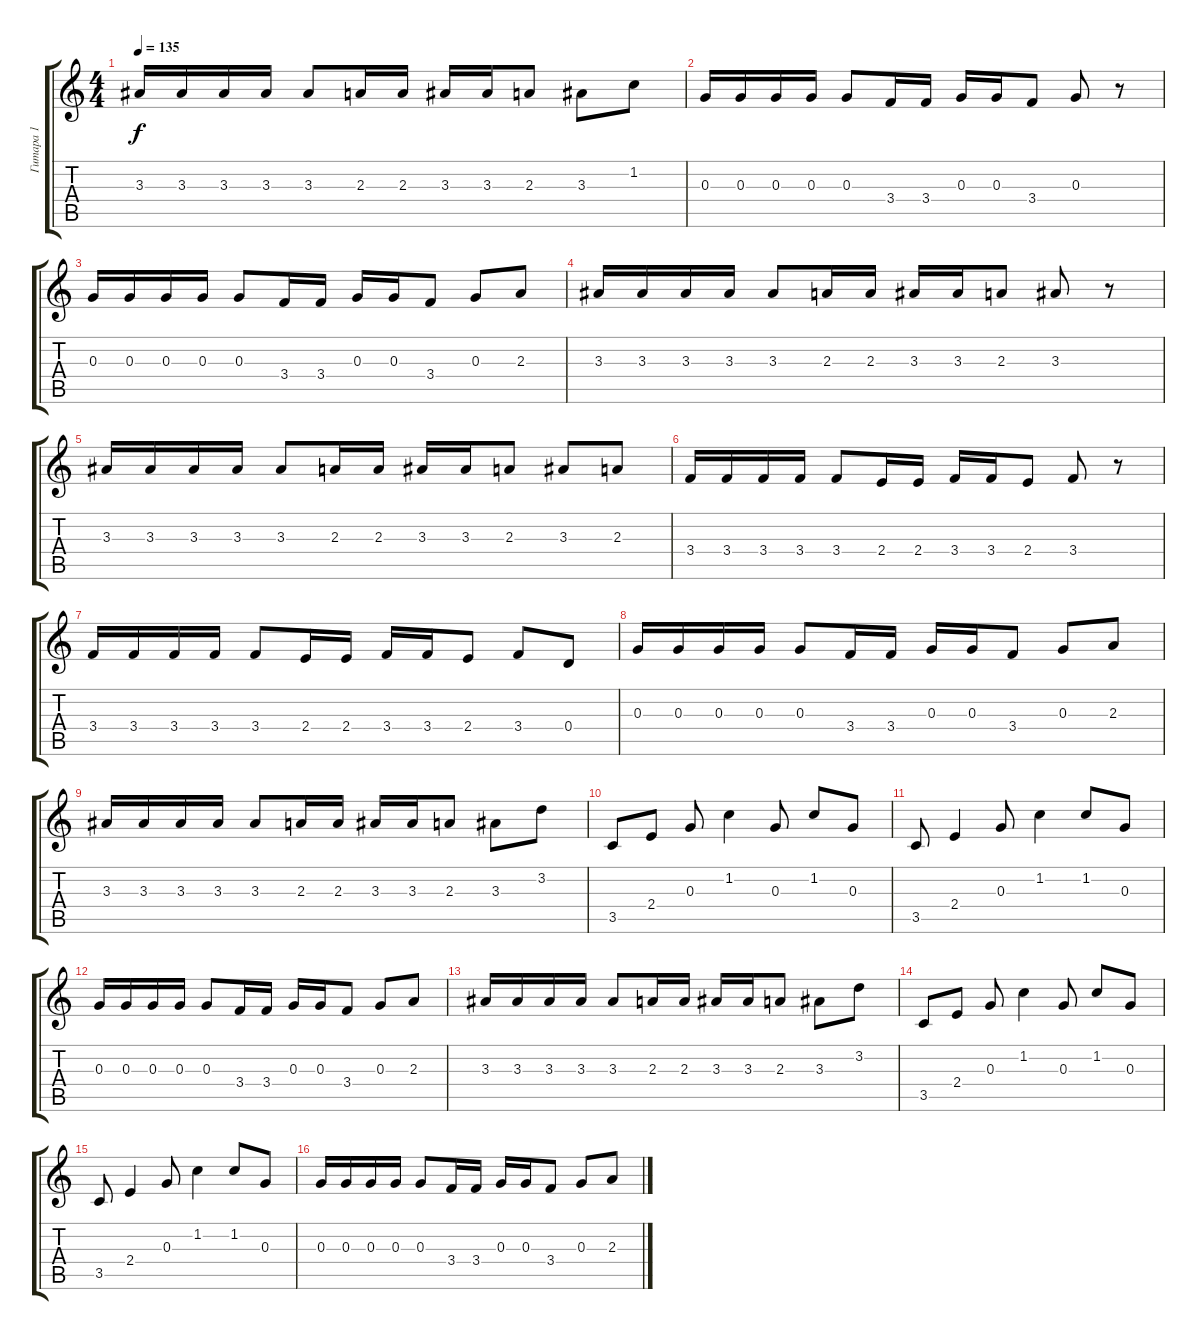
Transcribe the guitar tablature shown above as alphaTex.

\track ("Гитара 1" "Гитара 1") {instrument acousticguitarsteel}
\staff {score tabs}
\tuning (E4 B3 G3 D3 A2 E2) {hide}
\ts (4 4)
\tempo 135
\clef g2
\ks c
3.3.16{dy f} 3.3.16 3.3.16 3.3.16 3.3.8 2.3.16 2.3.16 3.3.16 3.3.16 2.3.8 3.3.8 1.2.8 |
0.3.16 0.3.16 0.3.16 0.3.16 0.3.8 3.4.16 3.4.16 0.3.16 0.3.16 3.4.8 0.3.8 r.8 |
0.3.16 0.3.16 0.3.16 0.3.16 0.3.8 3.4.16 3.4.16 0.3.16 0.3.16 3.4.8 0.3.8 2.3.8 |
3.3.16 3.3.16 3.3.16 3.3.16 3.3.8 2.3.16 2.3.16 3.3.16 3.3.16 2.3.8 3.3.8 r.8 |
3.3.16 3.3.16 3.3.16 3.3.16 3.3.8 2.3.16 2.3.16 3.3.16 3.3.16 2.3.8 3.3.8 2.3.8 |
3.4.16 3.4.16 3.4.16 3.4.16 3.4.8 2.4.16 2.4.16 3.4.16 3.4.16 2.4.8 3.4.8 r.8 |
3.4.16 3.4.16 3.4.16 3.4.16 3.4.8 2.4.16 2.4.16 3.4.16 3.4.16 2.4.8 3.4.8 0.4.8 |
0.3.16 0.3.16 0.3.16 0.3.16 0.3.8 3.4.16 3.4.16 0.3.16 0.3.16 3.4.8 0.3.8 2.3.8 |
3.3.16 3.3.16 3.3.16 3.3.16 3.3.8 2.3.16 2.3.16 3.3.16 3.3.16 2.3.8 3.3.8 3.2.8 |
3.5.8 2.4.8 0.3.8 1.2.4 0.3.8 1.2.8 0.3.8 |
3.5.8 2.4.4 0.3.8 1.2.4 1.2.8 0.3.8 |
0.3.16 0.3.16 0.3.16 0.3.16 0.3.8 3.4.16 3.4.16 0.3.16 0.3.16 3.4.8 0.3.8 2.3.8 |
3.3.16 3.3.16 3.3.16 3.3.16 3.3.8 2.3.16 2.3.16 3.3.16 3.3.16 2.3.8 3.3.8 3.2.8 |
3.5.8 2.4.8 0.3.8 1.2.4 0.3.8 1.2.8 0.3.8 |
3.5.8 2.4.4 0.3.8 1.2.4 1.2.8 0.3.8 |
0.3.16 0.3.16 0.3.16 0.3.16 0.3.8 3.4.16 3.4.16 0.3.16 0.3.16 3.4.8 0.3.8 2.3.8
